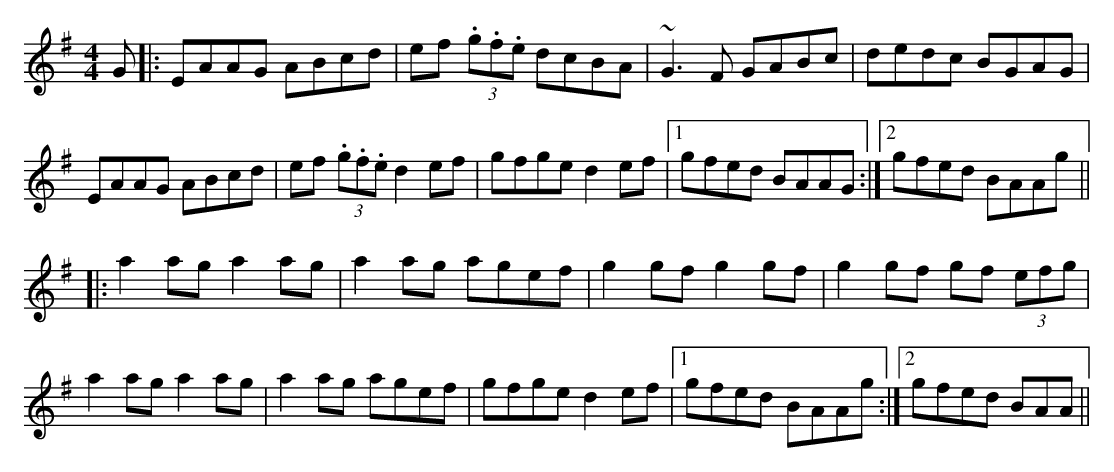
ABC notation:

X:1
M:4/4
K:Ador
G|:EAAG ABcd|ef (3.g.f.e dcBA|~G3F GABc|dedc BGAG|
EAAG ABcd|ef (3.g.f.e d2ef|gfge d2ef|1 gfed BAAG:|2 gfed BAAg||
|:a2ag a2ag|a2ag agef|g2gf g2gf|g2gf gf (3efg|
a2ag a2ag|a2ag agef|gfge d2ef|1 gfed BAAg:|2 gfed BAA||
